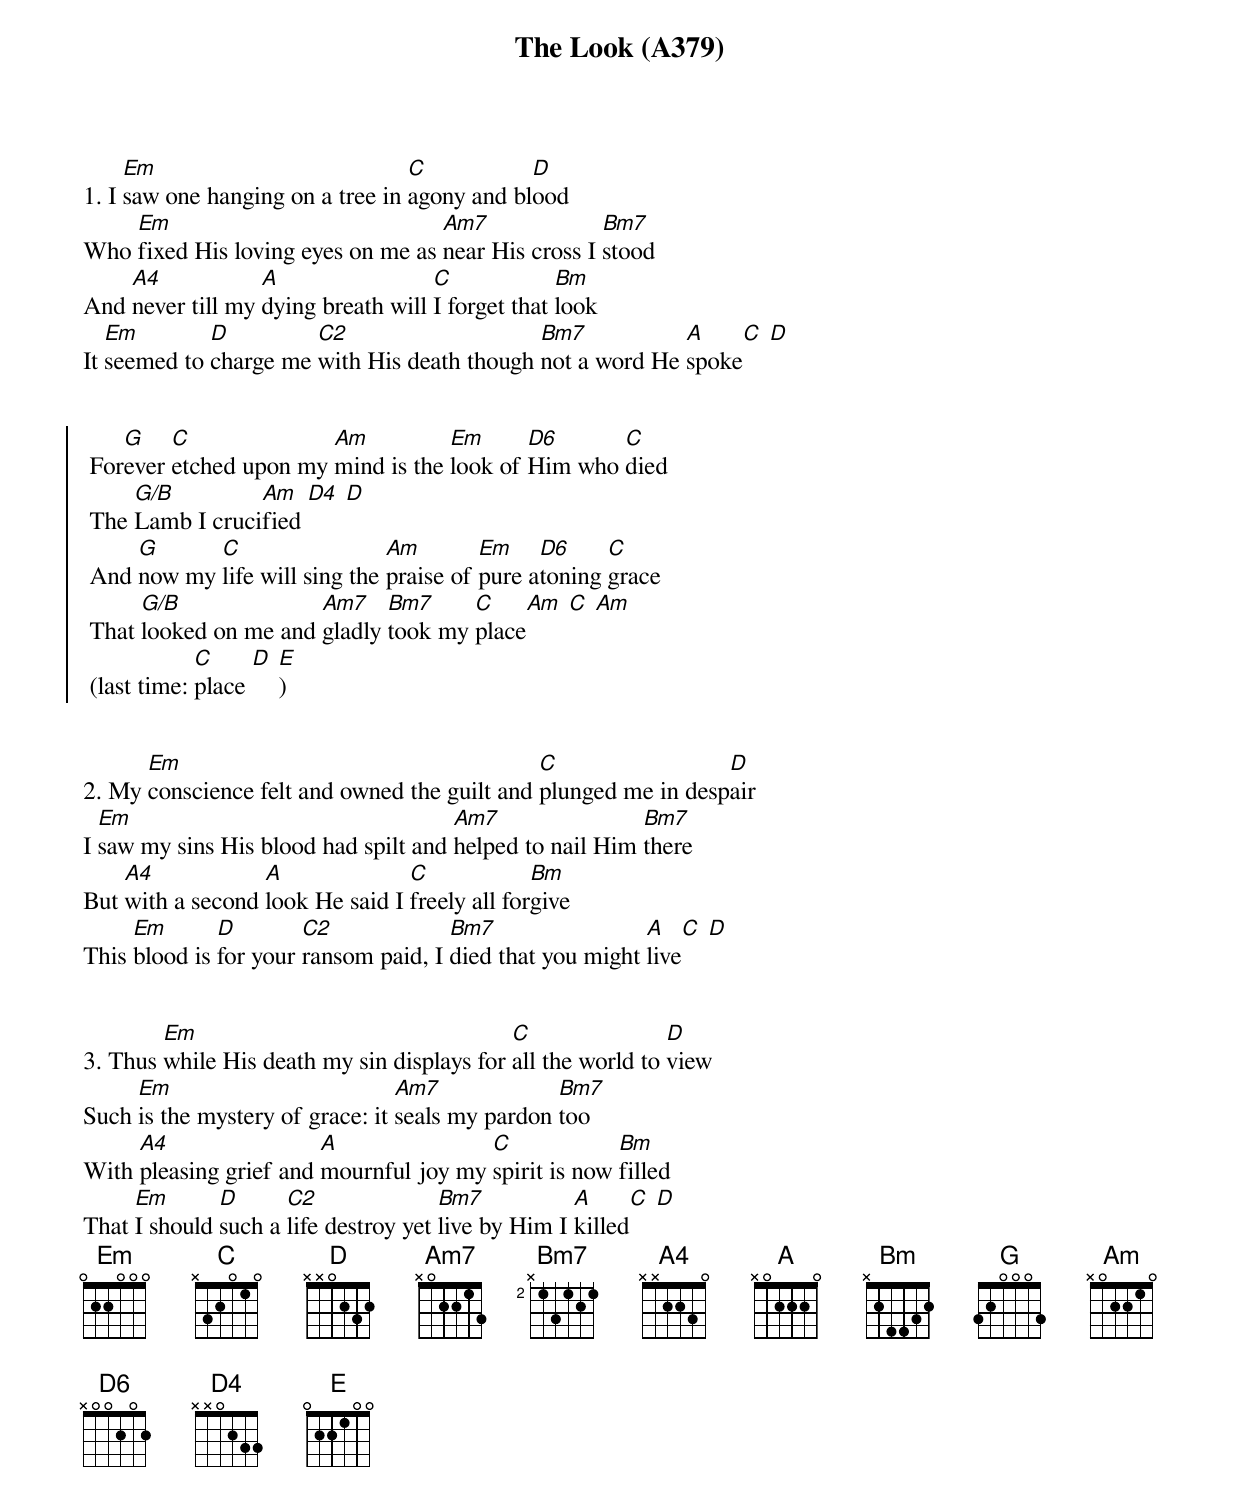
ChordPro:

{title: The Look (A379)}
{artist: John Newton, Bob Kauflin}

1. I [Em]saw one hanging on a tree in [C]agony and bl[D]ood
Who [Em]fixed His loving eyes on me as [Am7]near His cross I [Bm7]stood
And [A4]never till my [A]dying breath will [C]I forget that [Bm]look
It [Em]seemed to [D]charge me [C2]with His death though [Bm7]not a word He [A]spoke[C] [D]


{soc}
 For[G]ever [C]etched upon my [Am]mind is the [Em]look of [D6]Him who [C]died
 The [G/B]Lamb I cruci[Am]fied [D4] [D]
 And [G]now my [C]life will sing the [Am]praise of [Em]pure a[D6]toning [C]grace
 That [G/B]looked on me and [Am7]gladly [Bm7]took my [C]place[Am] [C] [Am]
 (last time: [C]place [D] [E])
 {eoc}


2. My [Em]conscience felt and owned the guilt and [C]plunged me in desp[D]air
I [Em]saw my sins His blood had spilt and [Am7]helped to nail Him [Bm7]there
But [A4]with a second [A]look He said I [C]freely all for[Bm]give
This [Em]blood is [D]for your [C2]ransom paid, I [Bm7]died that you might [A]live[C] [D]


3. Thus [Em]while His death my sin displays for [C]all the world to [D]view
Such [Em]is the mystery of grace: it [Am7]seals my pardon [Bm7]too
With [A4]pleasing grief and [A]mournful joy my [C]spirit is now [Bm]filled
That [Em]I should [D]such a [C2]life destroy yet [Bm7]live by Him I [A]killed[C] [D]
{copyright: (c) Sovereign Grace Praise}
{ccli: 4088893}
